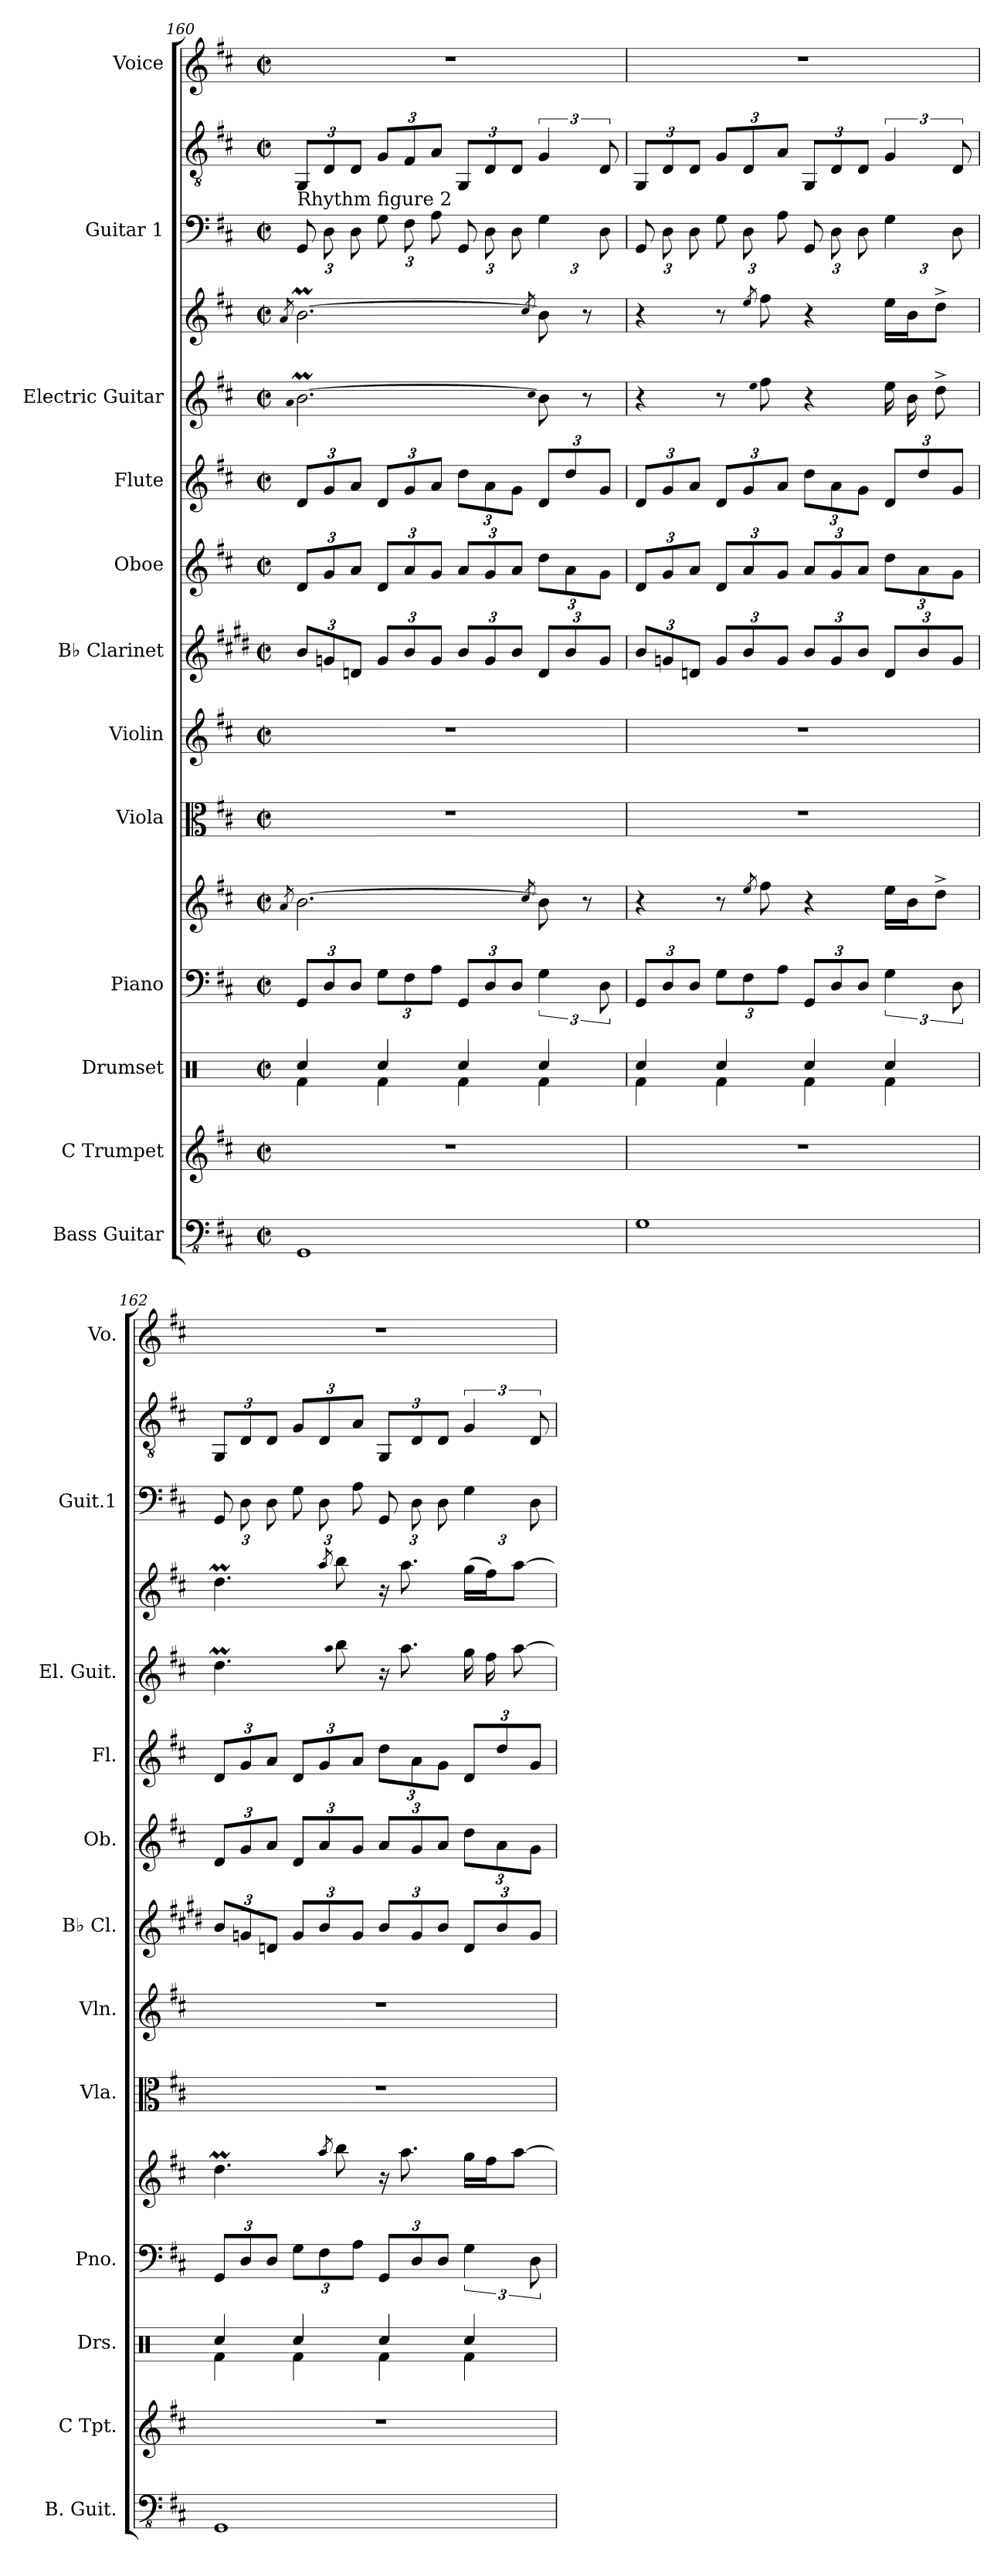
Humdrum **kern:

**kern	**kern	**kern	**kern	**kern	**kern	**kern	**kern	**kern	**kern	**kern	**kern	**kern	**kern	**kern
*part12	*part11	*part10	*part9	*part9	*part8	*part7	*part6	*part5	*part4	*part3	*part3	*part2	*part2	*part1
*staff15	*staff14	*staff13	*staff12	*staff11	*staff10	*staff9	*staff8	*staff7	*staff6	*staff5	*staff4	*staff3	*staff2	*staff1
*I"Bass Guitar	*I"C Trumpet	*I"Drumset	*I"Piano	*	*I"Viola	*I"Violin	*I"B♭ Clarinet	*I"Oboe	*I"Flute	*I"Electric Guitar	*	*I"Guitar 1	*	*I"Voice
*I'B. Guit.	*I'C Tpt.	*I'Drs.	*I'Pno.	*	*I'Vla.	*I'Vln.	*I'B♭ Cl.	*I'Ob.	*I'Fl.	*I'El. Guit.	*	*I'Guit.1	*	*I'Vo.
*clefFv4	*clefG2	*clefX	*clefF4	*clefG2	*clefC3	*clefG2	*clefG2	*clefG2	*clefG2	*	*clefG2	*	*clefGv2	*clefG2
*	*	*	*	*	*	*	*ITrd1c2	*	*	*	*	*	*	*
*k[f#c#]	*k[f#c#]	*k[]	*k[f#c#]	*k[f#c#]	*k[f#c#]	*k[f#c#]	*k[f#c#]	*k[f#c#]	*k[f#c#]	*k[f#c#]	*k[f#c#]	*k[f#c#]	*k[f#c#]	*k[f#c#]
*M2/2	*M2/2	*M2/2	*M2/2	*M2/2	*M2/2	*M2/2	*M2/2	*M2/2	*M2/2	*M2/2	*M2/2	*M2/2	*M2/2	*M2/2
*met(c|)	*met(c|)	*met(c|)	*met(c|)	*met(c|)	*met(c|)	*met(c|)	*met(c|)	*met(c|)	*met(c|)	*met(c|)	*met(c|)	*met(c|)	*met(c|)	*met(c|)
=160	=160	=160	=160	=160	=160	=160	=160	=160	=160	=160	=160	=160	=160	=160
.	.	.	.	8qa/	.	.	.	.	.	qa	8qa/	.	.	.
*	*	*^	*	*	*	*	*	*	*	*	*	*	*	*
*	*	*	*	*Xbrackettup	*	*	*	*Xbrackettup	*Xbrackettup	*Xbrackettup	*	*	*Xbrackettup	*Xbrackettup	*
!	!	!	!	!	!	!	!	!	!	!	!	!	!	!LO:TX:b:t=Rhythm figure 2	!
1GGG	1r	4Rcc/	4Rf\	12GG/L	[2.b\	1r	1r	12a/L	12d/L	12d/L	[2.bM	[2.bM\	12GG	12GG/L	1r
.	.	.	.	12D/	.	.	.	12fn/	12g/	12g/	.	.	12D	12D/	.
.	.	.	.	12D/J	.	.	.	12cn/J	12a/J	12a/J	.	.	12D	12D/J	.
.	.	4Rcc/	4Rf\	12G\L	.	.	.	12f/L	12d/L	12d/L	.	.	12G	12G/L	.
.	.	.	.	12F#\	.	.	.	12a/	12a/	12g/	.	.	12F#	12F#/	.
.	.	.	.	12A\J	.	.	.	12f/J	12g/J	12a/J	.	.	12A	12A/J	.
.	.	4Rcc/	4Rf\	12GG/L	.	.	.	12a/L	12a/L	12dd\L	.	.	12GG	12GG/L	.
.	.	.	.	12D/	.	.	.	12f/	12g/	12a\	.	.	12D	12D/	.
.	.	.	.	12D/J	.	.	.	12a/J	12a/J	12g\J	.	.	12D	12D/J	.
.	.	.	.	.	8qcc#/	.	.	.	.	.	qcc#	8qcc#/	.	.	.
*	*	*	*	*brackettup	*	*	*	*	*	*	*	*	*	*brackettup	*
.	.	4Rcc/	4Rf\	6G\	8b\]	.	.	12c/L	12dd\L	12d/L	8b]	8b\]	6G	6G/	.
.	.	.	.	.	.	.	.	12a/	12a\	12dd/	.	.	.	.	.
.	.	.	.	.	8r	.	.	.	.	.	8r	8r	.	.	.
.	.	.	.	12D\	.	.	.	12f/J	12g\J	12g/J	.	.	12D	12D/	.
!!LO:PB:g=z
=161	=161	=161	=161	=161	=161	=161	=161	=161	=161	=161	=161	=161	=161	=161	=161
*	*	*	*	*Xbrackettup	*	*	*	*	*	*	*	*	*	*Xbrackettup	*
1GG	1r	4Rcc/	4Rf\	12GG/L	4r	1r	1r	12a/L	12d/L	12d/L	4r	4r	12GG	12GG/L	1r
.	.	.	.	12D/	.	.	.	12fn/	12g/	12g/	.	.	12D	12D/	.
.	.	.	.	12D/J	.	.	.	12cn/J	12a/J	12a/J	.	.	12D	12D/J	.
.	.	4Rcc/	4Rf\	12G\L	8r	.	.	12f/L	12d/L	12d/L	8r	8r	12G	12G/L	.
.	.	.	.	12F#\	.	.	.	12a/	12a/	12g/	.	.	12D	12D/	.
.	.	.	.	.	8qee/	.	.	.	.	.	qee	8qee/	.	.	.
.	.	.	.	.	8ff#\	.	.	.	.	.	8ff#	8ff#\	.	.	.
.	.	.	.	12A\J	.	.	.	12f/J	12g/J	12a/J	.	.	12A	12A/J	.
.	.	4Rcc/	4Rf\	12GG/L	4r	.	.	12a/L	12a/L	12dd\L	4r	4r	12GG	12GG/L	.
.	.	.	.	12D/	.	.	.	12f/	12g/	12a\	.	.	12D	12D/	.
.	.	.	.	12D/J	.	.	.	12a/J	12a/J	12g\J	.	.	12D	12D/J	.
*	*	*	*	*brackettup	*	*	*	*	*	*	*	*	*	*brackettup	*
.	.	4Rcc/	4Rf\	6G\	16ee\LL	.	.	12c/L	12dd\L	12d/L	16ee	16ee\LL	6G	6G/	.
.	.	.	.	.	16b\J	.	.	.	.	.	16b	16b\J	.	.	.
.	.	.	.	.	.	.	.	12a/	12a\	12dd/	.	.	.	.	.
.	.	.	.	.	8dd^\J	.	.	.	.	.	8dd^	8dd^\J	.	.	.
.	.	.	.	12D\	.	.	.	12f/J	12g\J	12g/J	.	.	12D	12D/	.
=162	=162	=162	=162	=162	=162	=162	=162	=162	=162	=162	=162	=162	=162	=162	=162
*	*	*	*	*Xbrackettup	*	*	*	*	*	*	*	*	*	*Xbrackettup	*
1GGG	1r	4Rcc/	4Rf\	12GG/L	4.ddM\	1r	1r	12a/L	12d/L	12d/L	4.ddM	4.ddM\	12GG	12GG/L	1r
.	.	.	.	12D/	.	.	.	12fn/	12g/	12g/	.	.	12D	12D/	.
.	.	.	.	12D/J	.	.	.	12cn/J	12a/J	12a/J	.	.	12D	12D/J	.
.	.	4Rcc/	4Rf\	12G\L	.	.	.	12f/L	12d/L	12d/L	.	.	12G	12G/L	.
.	.	.	.	12F#\	.	.	.	12a/	12a/	12g/	.	.	12D	12D/	.
.	.	.	.	.	8qaa/	.	.	.	.	.	qaa	8qaa/	.	.	.
.	.	.	.	.	8bb\	.	.	.	.	.	8bb	8bb\	.	.	.
.	.	.	.	12A\J	.	.	.	12f/J	12g/J	12a/J	.	.	12A	12A/J	.
.	.	4Rcc/	4Rf\	12GG/L	16r	.	.	12a/L	12a/L	12dd\L	16r	16r	12GG	12GG/L	.
.	.	.	.	.	8.aa\	.	.	.	.	.	8.aa	8.aa\	.	.	.
.	.	.	.	12D/	.	.	.	12f/	12g/	12a\	.	.	12D	12D/	.
.	.	.	.	12D/J	.	.	.	12a/J	12a/J	12g\J	.	.	12D	12D/J	.
*	*	*	*	*brackettup	*	*	*	*	*	*	*	*	*	*brackettup	*
.	.	4Rcc/	4Rf\	6G\	16gg\LL	.	.	12c/L	12dd\L	12d/L	16gg	(16gg\LL	6G	6G/	.
.	.	.	.	.	16ff#\J	.	.	.	.	.	16ff#	16ff#\J)	.	.	.
.	.	.	.	.	.	.	.	12a/	12a\	12dd/	.	.	.	.	.
.	.	.	.	.	[8aa\J	.	.	.	.	.	[8aa	[8aa\J	.	.	.
.	.	.	.	12D\	.	.	.	12f/J	12g\J	12g/J	.	.	12D	12D/	.
*	*	*v	*v	*	*	*	*	*	*	*	*	*	*	*	*
=	=	=	=	=	=	=	=	=	=	=	=	=	=	=
*-	*-	*-	*-	*-	*-	*-	*-	*-	*-	*-	*-	*-	*-	*-
